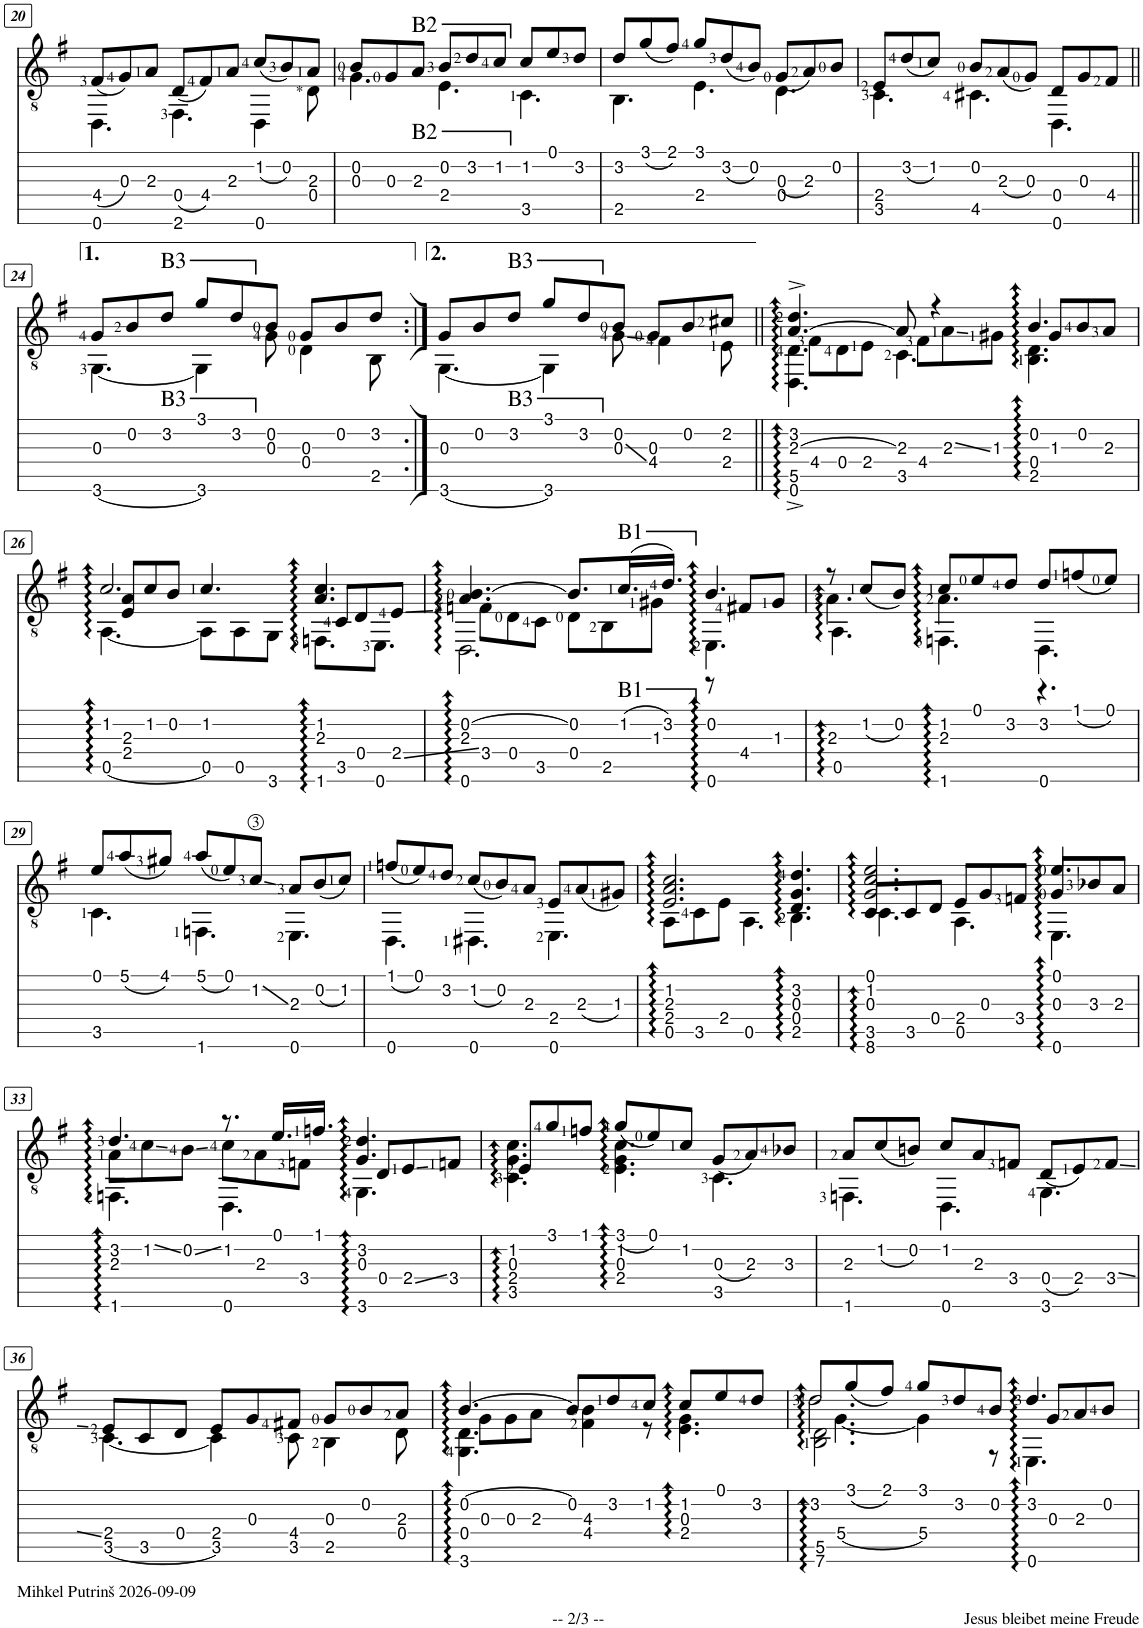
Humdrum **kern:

**kern	**kern
*part1	*part1
*staff2	*staff1
*I"Guitar (6) = D	*
!!LO:PB:g=z
*	*clefGv2
*k[f#]	*k[f#]
*M9/8	*M9/8
=20	=20
*^	*^
8F#L	4.DD	(<8F#/L	4.DD\
8G	.	8G/)	.
8AJ	.	8A/J	.
8DL	4.FF#	(<8D/L	4.FF#\
8F#	.	8F#/)	.
8AJ	.	8A/J	.
8cL	4DD	(<8c/L	4DD\
8B	.	8B/)	.
8AJ	8D	8A/J	8D\
=21	=21	=21	=21
8BL	4.G	8B/L	4.G\
8G	.	8G/	.
!	!	!LO:TX:a:t=B2	!
!LO:TX:a:t=B2	!	!	!
8AJ	.	8A/J	.
8BL	4.E	8B/L	4.E\
8d	.	8d/	.
8cJ	.	8c/J	.
8cL	4.C	8c/L	4.C\
8e	.	8e/	.
8dJ	.	8d/J	.
=22	=22	=22	=22
8dL	4.BB	8d/L	4.BB\
8g	.	(<8g/	.
8f#J	.	8f#/J)	.
8gL	4.E	8g/L	4.E\
8d	.	(<8d/	.
8BJ	.	8B/J)	.
8GL	4.D	(<8G/L	4.D\
8A	.	8A/)	.
8BJ	.	8B/J	.
=23	=23	=23	=23
8EL	4.C	8E/L	4.C\
8d	.	(<8d/	.
8cJ	.	8c/J)	.
8BL	4.C#X	8B/L	4.C#X\
8A	.	(<8A/	.
8GJ	.	8G/J)	.
8DL	4.DD	8D/L	4.DD\
8G	.	8G/	.
8F#J	.	8F#/J	.
!!LO:LB:g=z	!!
=24||	=24||	=24||	=24||
8GL	[4.GG	8G/L	[4.GG\
8B	.	8B/	.
!	!	!LO:TX:a:t=B3	!
!LO:TX:a:t=B3	!	!	!
8dJ	.	8d/J	.
8gL	4GG]	8g/L	4GG\]
8d	.	8d/	.
8BJ	8G	8B/J	8G\
8GL	4D	8G/L	4D\
8B	.	8B/	.
8dJ	8BB	8d/J	8BB\
=24X1:|!	=24X1:|!	=24X1:|!	=24X1:|!
8GL	[4.GG	8G/L	[4.GG\
8B	.	8B/	.
!	!	!LO:TX:a:t=B3	!
!LO:TX:a:t=B3	!	!	!
8dJ	.	8d/J	.
8gL	4GG]	8g/L	4GG\]
8d	.	8d/	.
8BJ	8G	8B/J	8G\
8GL	4F#	8G/L	4F#\
8B	.	8B/	.
8c#XJ	8E	8c#X/J	8E\
=25||	=25||	=25||	=25||
*	*^	*	*^
[4.A^ 4.d^	4.DD 4.D	8F#L	[4.A/^ 4.d/^	4.DD\ 4.D\	8F#\L
.	.	8D	.	.	8D\
.	.	8EJ	.	.	8E\J
8A]	4.C	8F#L	8A/]	4.C\	8F#\L
4r	.	8A	4r	.	8A\
.	.	8G#XJ	.	.	8G#X\J
4.B	4.BB 4.D	8G#L	4.B/	4.BB\ 4.D\	8G#/L
.	.	8B	.	.	8B/
.	.	8AJ	.	.	8A/J
!!LO:LB:g=z	!!	!!
=26	=26	=26	=26	=26	=26
2.c	[4.AA	8E\ 8A\L	2.c/	[4.AA\	8E/ 8A/L
.	.	8c	.	.	8c/
.	.	8BJ	.	.	8B/J
.	8AAL]	4.c	.	8AA\L]	4.c/
.	8AA	.	.	8AA\	.
.	8GGJ	.	.	8GG\J	.
4.A 4.c	8.FFnL	8CL	4.A/ 4.c/	8.FFn\L	8C/L
.	.	8D	.	.	8D/
.	8.EEJ	.	.	8.EE\J	.
.	.	8EJ	.	.	8E/J
=27	=27	=27	=27	=27	=27
4.A [4.B	2.DD	8FnL	4.A/ [4.B/	2.DD\	8Fn\L
.	.	8D	.	.	8D\
.	.	8CJ	.	.	8C\J
8.BL]	.	8DL	8.B/L]	.	8D\L
.	.	8BB	.	.	8BB\
!	!	!	!LO:TX:a:t=B1	!	!
!LO:TX:a:t=B1	!	!	!	!	!
16.cL	.	.	(>16.c/L	.	.
.	.	8G#XJ	.	.	8G#X\J
16.dJJ	.	.	16.d/JJ)	.	.
4.B	4.EE	8r	4.B/	4.EE\	8r
.	.	8F#XL	.	.	8F#X/L
.	.	8G#J	.	.	8G#/J
=28	=28	=28	=28	=28	=28
8r	4.AA	4.A	8r	4.AA\	4.A\
8cL	.	.	(<8c/L	.	.
8BJ	.	.	8B/J)	.	.
8cL	4.FFn	4.A	8c/L	4.FFn\	4.A\
8e	.	.	8e/	.	.
8dJ	.	.	8d/J	.	.
8dL	4.DD	4.r	8d/L	4.DD\	4.r
8fn	.	.	(<8fn/	.	.
8eJ	.	.	8e/J)	.	.
*	*v	*v	*	*	*
*	*	*	*v	*v
!!LO:LB:g=z
=29	=29	=29	=29
8eL	4.C	8e/L	4.C\
8a	.	(<8a/	.
8g#XJ	.	8g#X/J)	.
8aL	4.FFn	(<8a/L	4.FFn\
8e	.	8e/)	.
8cJ	.	8c/J	.
8AL	4.EE	8A/L	4.EE\
8B	.	(<8B/	.
8cJ	.	8c/J)	.
=30	=30	=30	=30
8fnL	4.DD	(<8fn/L	4.DD\
8e	.	8e/)	.
8dJ	.	8d/J	.
8cL	4.DD#X	(<8c/L	4.DD#X\
8B	.	8B/)	.
8AJ	.	8A/J	.
8EL	4.EE	8E/L	4.EE\
8A	.	(<8A/	.
8G#XJ	.	8G#X/J)	.
=31	=31	=31	=31
2.E 2.A 2.c	8AAL	2.E/ 2.A/ 2.c/	8AA\L
.	8C	.	8C\
.	8EJ	.	8E\J
.	4.AA	.	4.AA\
4.D 4.G 4.d	4.BB	4.D/ 4.G/ 4.d/	4.BB\
=32	=32	=32	=32
*	*^	*	*^
2.G 2.c 2.e	4.C	8CL	2.G/ 2.c/ 2.e/	4.C\	8C/L
.	.	8C	.	.	8C/
.	.	8DJ	.	.	8D/J
.	4.AA	8EL	.	4.AA\	8E/L
.	.	8G	.	.	8G/
.	.	8FnJ	.	.	8Fn/J
4.e	4.EE	8GL	4.e/	4.EE\	8G/L
.	.	8B-X	.	.	8B-X/
.	.	8AJ	.	.	8A/J
!!LO:LB:g=z	!!	!!
=33	=33	=33	=33	=33	=33
4.d	4.FFn	8AL	4.d/	4.FFn\	8A\L
.	.	8c	.	.	8c\
.	.	8BJ	.	.	8B\J
8.r	4.DD	8cL	8.r	4.DD\	8c\L
.	.	8A	.	.	8A\
16.eLL	.	.	16.e/LL	.	.
.	.	8FnJ	.	.	8Fn\J
16.fnJJ	.	.	16.fn/JJ	.	.
4.G 4.d	4.GG	8DL	4.G/ 4.d/	4.GG\	8D/L
.	.	8E	.	.	8E/
.	.	8FnJ	.	.	8Fn/J
*	*v	*v	*	*	*
*	*	*	*v	*v
=34	=34	=34	=34
8EL	4.C 4.G 4.c	8E/L	4.C\ 4.G\ 4.c\
8g	.	8g/	.
8fnJ	.	8fn/J	.
8gL	4.E 4.G 4.c	(<8g/L	4.E\ 4.G\ 4.c\
8e	.	8e/)	.
8cJ	.	8c/J	.
8GL	4.C	(<8G/L	4.C\
8A	.	8A/)	.
8B-XJ	.	8B-X/J	.
=35	=35	=35	=35
8AL	4.FFn	8A/L	4.FFn\
8c	.	(<8c/	.
8BnJ	.	8Bn/J)	.
8cL	4.DD	8c/L	4.DD\
8A	.	8A/	.
8FnJ	.	8Fn/J	.
8DL	4.GG	(<8D/L	4.GG\
8E	.	8E/)	.
8FJ	.	8F/J	.
!!LO:LB:g=z	!!
=36	=36	=36	=36
8EL	[4.C	8E/L	[4.C\
8C	.	8C/	.
8DJ	.	8D/J	.
8EL	4C]	8E/L	4C\]
8G	.	8G/	.
8F#XJ	8C	8F#X/J	8C\
8GL	4BB	8G/L	4BB\
8B	.	8B/	.
8AJ	8D	8A/J	8D\
=37	=37	=37	=37
*	*^	*	*^
[4.B	4.GG 4.D	8GL	[4.B/	4.GG\ 4.D\	8G\L
.	.	8G	.	.	8G\
.	.	8AJ	.	.	8A\J
8BL]	4F# 4B	2.ryy	8B/L]	4F#\ 4B\	2.ryy
8d	.	.	8d/	.	.
8cJ	8r	.	8c/J	8r	.
8cL	4.E 4.G	.	8c/L	4.E\ 4.G\	.
8e	.	.	8e/	.	.
8dJ	.	.	8d/J	.	.
=38	=38	=38	=38	=38	=38
*	*	*^	*	*	*^
2.d	2.BB 2.D	8dL	[4.G	2.d\	2.BB\ 2.D\	8d/L	[4.G\
.	.	8g	.	.	.	(<8g/	.
.	.	8f#J	.	.	.	8f#/J)	.
.	.	8gL	4G]	.	.	8g/L	4G\]
.	.	8d	.	.	.	8d/	.
.	.	8BJ	8r	.	.	8B/J	8r
4.d	4.EE	8GL	4ryy	4.d/	4.EE\	8G/L	4ryy
.	.	8A	.	.	.	8A/	.
.	.	8BJ	8ryy	.	.	8B/J	8ryy
*v	*v	*v	*v	*	*	*	*
*	*v	*v	*v	*v
=	=
*-	*-
